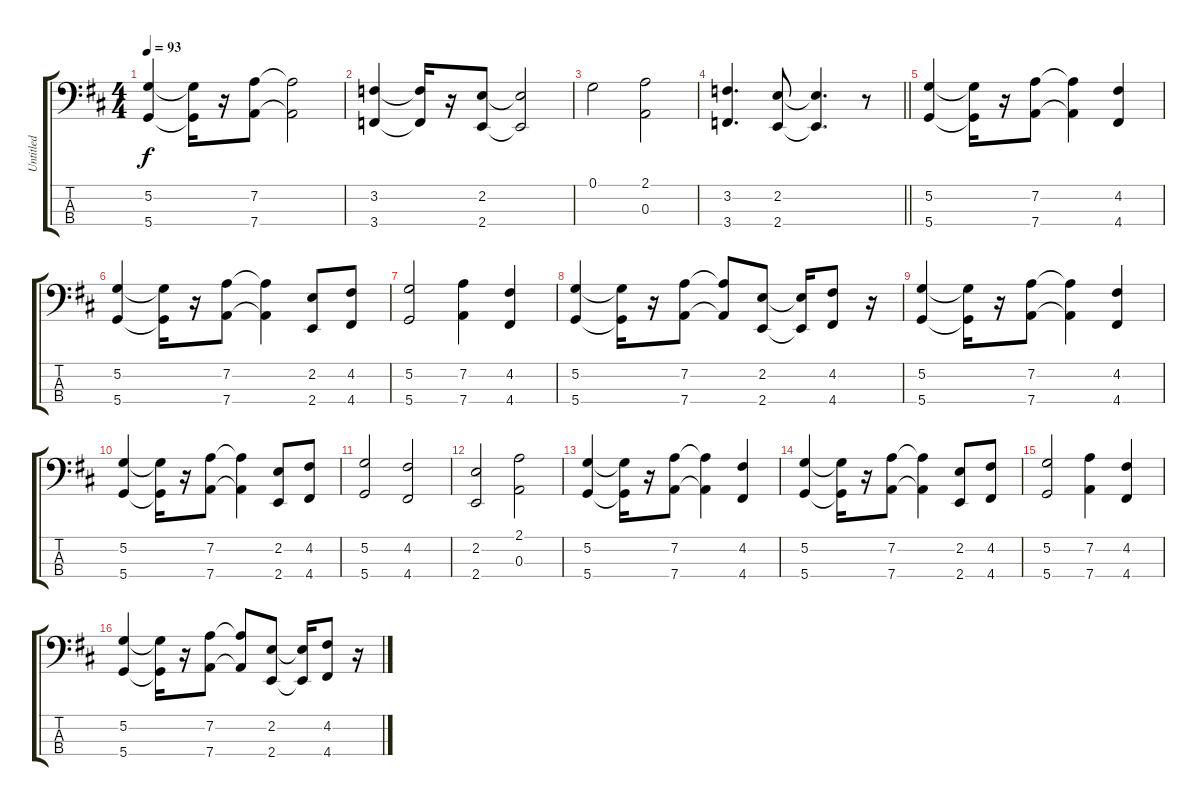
\track ("Untitled" "Untitled") {instrument fretlessbass}
\staff {score tabs}
\tuning (G2 D2 A1 D1) {hide}
\ts (4 4)
\tempo 93
\clef f4
\ks d
(5.2 5.4).4{dy f instrument fretlessbass} (5.2{t} 5.4{t}).16 r.16 (7.2 7.4).8 (7.2{t} 7.4{t}).2 |
(3.2 3.4).4 (3.2{t} 3.4{t}).16 r.16 (2.2 2.4).8 (2.2{t} 2.4{t}).2 |
0.1.2 (2.1 0.3).2 |
\barLineRight lightlight
(3.2 3.4).4{d} (2.2 2.4).8 (2.2{t} 2.4{t}).4{d} r.8 |
(5.2 5.4).4 (5.2{t} 5.4{t}).16 r.16 (7.2 7.4).8 (7.2{t} 7.4{t}).4 (4.2 4.4).4 |
(5.2 5.4).4 (5.2{t} 5.4{t}).16 r.16 (7.2 7.4).8 (7.2{t} 7.4{t}).4 (2.2 2.4).8 (4.2 4.4).8 |
(5.2 5.4).2 (7.2 7.4).4 (4.2 4.4).4 |
(5.2 5.4).4 (5.2{t} 5.4{t}).16 r.16 (7.2 7.4).8 (7.2{t} 7.4{t}).8 (2.2 2.4).8 (2.2{t} 2.4{t}).16 (4.2 4.4).8 r.16 |
(5.2 5.4).4 (5.2{t} 5.4{t}).16 r.16 (7.2 7.4).8 (7.2{t} 7.4{t}).4 (4.2 4.4).4 |
(5.2 5.4).4 (5.2{t} 5.4{t}).16 r.16 (7.2 7.4).8 (7.2{t} 7.4{t}).4 (2.2 2.4).8 (4.2 4.4).8 |
(5.2 5.4).2 (4.2 4.4).2 |
(2.2 2.4).2 (2.1 0.3).2 |
(5.2 5.4).4 (5.2{t} 5.4{t}).16 r.16 (7.2 7.4).8 (7.2{t} 7.4{t}).4 (4.2 4.4).4 |
(5.2 5.4).4 (5.2{t} 5.4{t}).16 r.16 (7.2 7.4).8 (7.2{t} 7.4{t}).4 (2.2 2.4).8 (4.2 4.4).8 |
(5.2 5.4).2 (7.2 7.4).4 (4.2 4.4).4 |
(5.2 5.4).4 (5.2{t} 5.4{t}).16 r.16 (7.2 7.4).8 (7.2{t} 7.4{t}).8 (2.2 2.4).8 (2.2{t} 2.4{t}).16 (4.2 4.4).8 r.16
